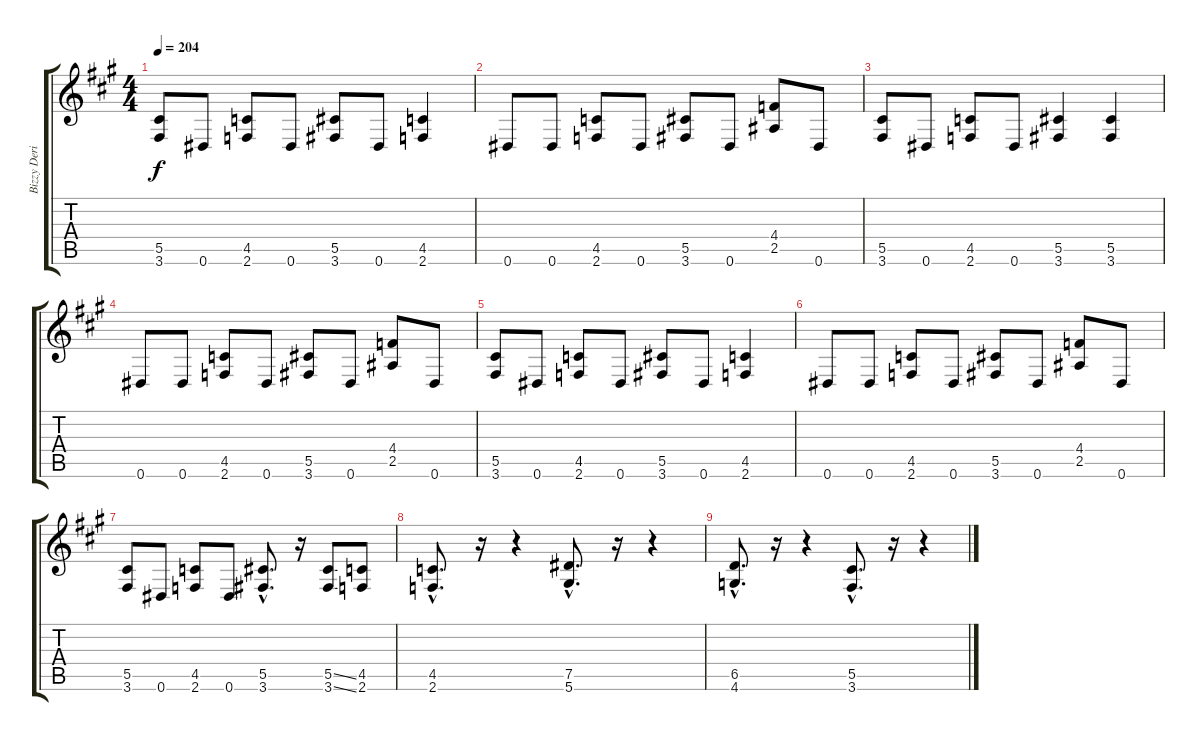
\track ("Bizzy Derick" "Bizzy Deri") {instrument distortionguitar}
\staff {score tabs}
\tuning (Eb4 Bb3 Gb3 Db3 Ab2 Eb2) {hide}
\ts (4 4)
\tempo 204
\clef g2
\ks a
(5.5 3.6).8{dy f} 0.6.8 (4.5 2.6).8 0.6.8 (5.5 3.6).8 0.6.8 (4.5 2.6).4 |
0.6.8 0.6.8 (4.5 2.6).8 0.6.8 (5.5 3.6).8 0.6.8 (4.4 2.5).8 0.6.8 |
(5.5 3.6).8 0.6.8 (4.5 2.6).8 0.6.8 (5.5 3.6).4 (5.5 3.6).4 |
0.6.8 0.6.8 (4.5 2.6).8 0.6.8 (5.5 3.6).8 0.6.8 (4.4 2.5).8 0.6.8 |
(5.5 3.6).8 0.6.8 (4.5 2.6).8 0.6.8 (5.5 3.6).8 0.6.8 (4.5 2.6).4 |
0.6.8 0.6.8 (4.5 2.6).8 0.6.8 (5.5 3.6).8 0.6.8 (4.4 2.5).8 0.6.8 |
(5.5 3.6).8 0.6.8 (4.5 2.6).8 0.6.8 (5.5{hac} 3.6{hac}).8{d} r.16 (5.5{ss} 3.6{ss}).8 (4.5 2.6).8 |
(4.5{hac} 2.6{hac}).8{d} r.16 r.4 (7.5{hac} 5.6{hac}).8{d} r.16 r.4 |
(6.5{hac} 4.6{hac}).8{d} r.16 r.4 (5.5{hac} 3.6{hac}).8{d} r.16 r.4
